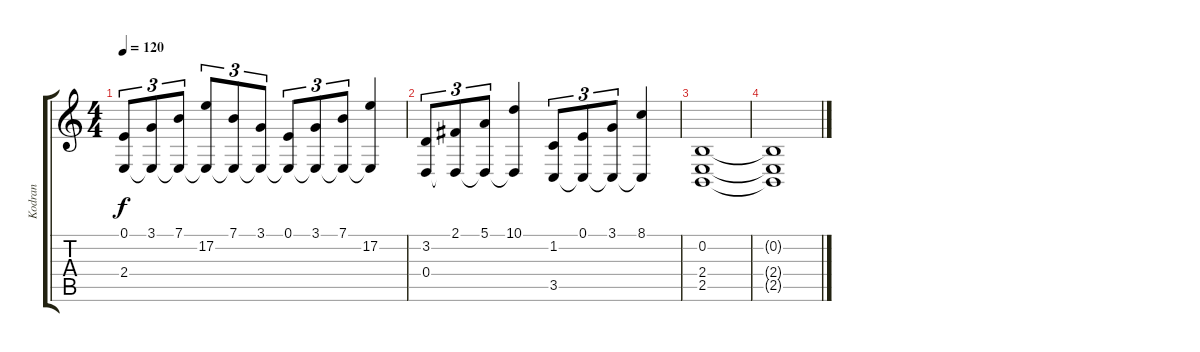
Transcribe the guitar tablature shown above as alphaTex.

\track ("Kodran" "Kodran") {instrument tremolostrings}
\staff {score tabs}
\tuning (E4 B3 G3 D3 A2 E2) {hide}
\ts (4 4)
\tempo 120
\clef g2
\ks c
(0.1 2.4).8{tu (3 2) dy f} (3.1 2.4{t}).8{tu (3 2)} (7.1 2.4{t}).8{tu (3 2)} (17.2 2.4{t}).8{tu (3 2)} (7.1 2.4{t}).8{tu (3 2)} (3.1 2.4{t}).8{tu (3 2)} (0.1 2.4{t}).8{tu (3 2)} (3.1 2.4{t}).8{tu (3 2)} (7.1 2.4{t}).8{tu (3 2)} (17.2 2.4{t}).4 |
(3.2 0.4).8{tu (3 2)} (2.1 0.4{t}).8{tu (3 2)} (5.1 0.4{t}).8{tu (3 2)} (10.1 0.4{t}).4 (1.2 3.5).8{tu (3 2)} (0.1 3.5{t}).8{tu (3 2)} (3.1 3.5{t}).8{tu (3 2)} (8.1 3.5{t}).4 |
(0.2 2.4 2.5).1 |
(0.2{t} 2.4{t} 2.5{t}).1
